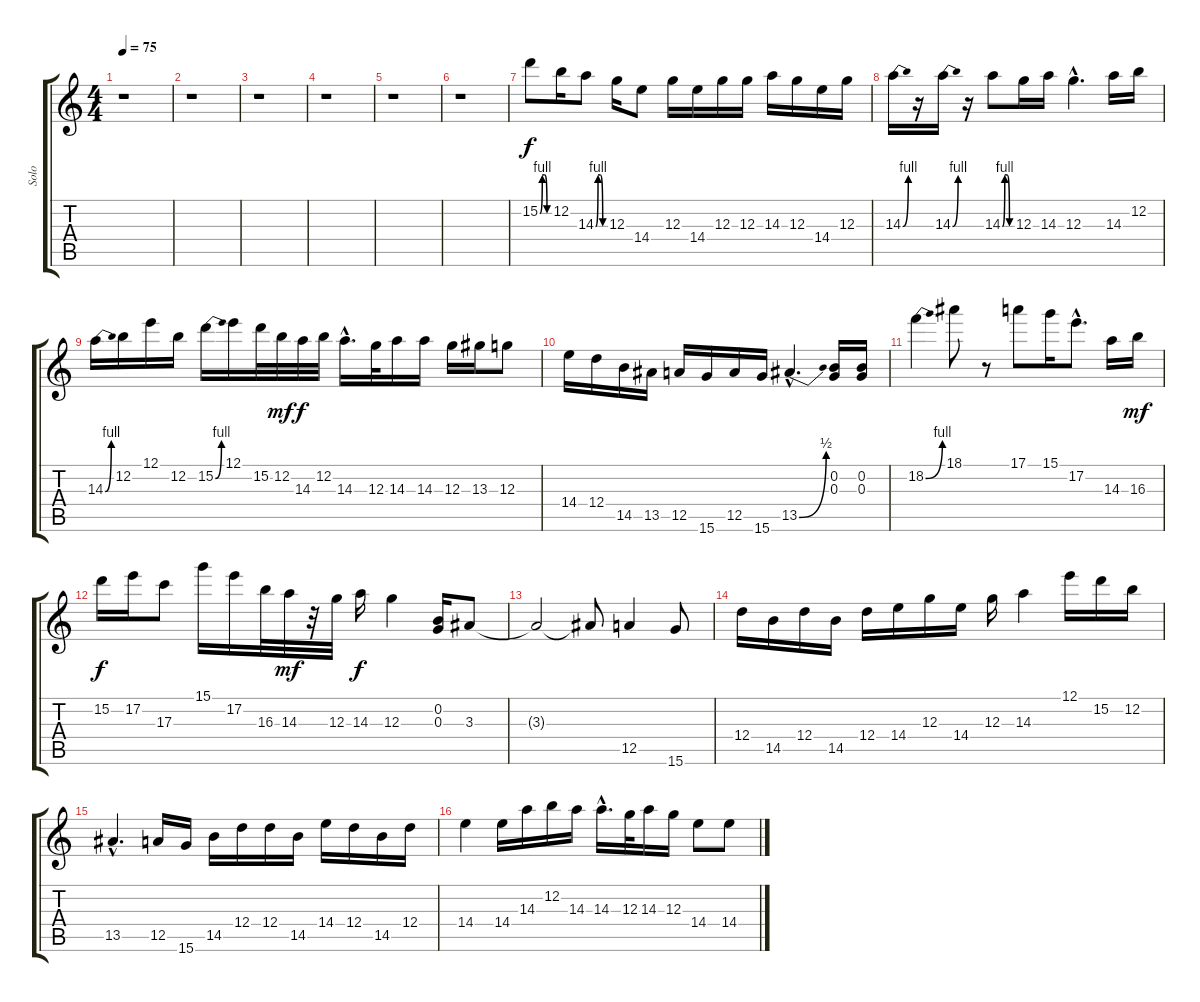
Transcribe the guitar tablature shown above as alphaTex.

\track ("Solo" "Solo") {instrument distortionguitar}
\staff {score tabs}
\tuning (E4 B3 G3 D3 A2 E2) {hide}
\ts (4 4)
\tempo 75
\clef g2
\ks c
r.1{dy f} |
r.1 |
r.1 |
r.1 |
r.1 |
r.1 |
15.2{be (custom 0 0 15 4 30 4 45 0 60 0)}.8 12.2.16 14.3{be (custom 0 0 15 4 30 4 45 0 60 0)}.8 12.3.16 14.4.8 12.3.16 14.4.16 12.3.16 12.3.16 14.3.16 12.3.16 14.4.16 12.3.16 |
14.3{be (bend 0 0 60 4)}.16 r.16 14.3{be (bend 0 0 60 4)}.16 r.16 14.3{be (custom 0 0 15 4 30 4 45 0 60 0)}.8 12.3.16 14.3.16 12.3{hac}.4{d} 14.3.16 12.2.16 |
14.3{be (bend 0 0 60 4)}.16 12.2.16 12.1.16 12.2.16 15.2{be (bend 0 0 60 4)}.16 12.1.16 15.2.32 12.2.32{dy mf} 14.3.32{dy f} 12.2.32 14.3{hac}.16{d} 12.3.32 14.3.16 14.3.16 12.3.16 13.3.16 12.3.8 |
14.4.16 12.4.16 14.5.16 13.5.16 12.5.16 15.6.16 12.5.16 15.6.16 13.5{be (bend 0 0 60 2) hac}.4{d} (0.2 0.3).16 (0.2 0.3).16 |
18.2{be (bend 0 0 60 4)}.4 18.1.8 r.8 17.1.8 15.1.16 17.2{hac}.8{d} 14.3.16 16.3.16{dy mf} |
15.2.16{dy f} 17.2.16 17.3.8 15.1.16 17.2.16 16.3.32 14.3.32{dy mf} r.32 12.3.32 14.3.16{dy f} 12.3.4 (0.2 0.3).16 3.3.8 |
3.3{t}.2 3.3{t}.8 12.5.4 15.6.8 |
12.4.16 14.5.16 12.4.16 14.5.16 12.4.16 14.4.16 12.3.16 14.4.16 12.3.16 14.3.4 12.1.16 15.2.16 12.2.16 |
13.5{hac}.4{d} 12.5.16 15.6.16 14.5.16 12.4.16 12.4.16 14.5.16 14.4.16 12.4.16 14.5.16 12.4.16 |
14.4.4 14.4.16 14.3.16 12.2.16 14.3.16 14.3{hac}.16{d} 12.3.32 14.3.16 12.3.16 14.4.8 14.4.8
